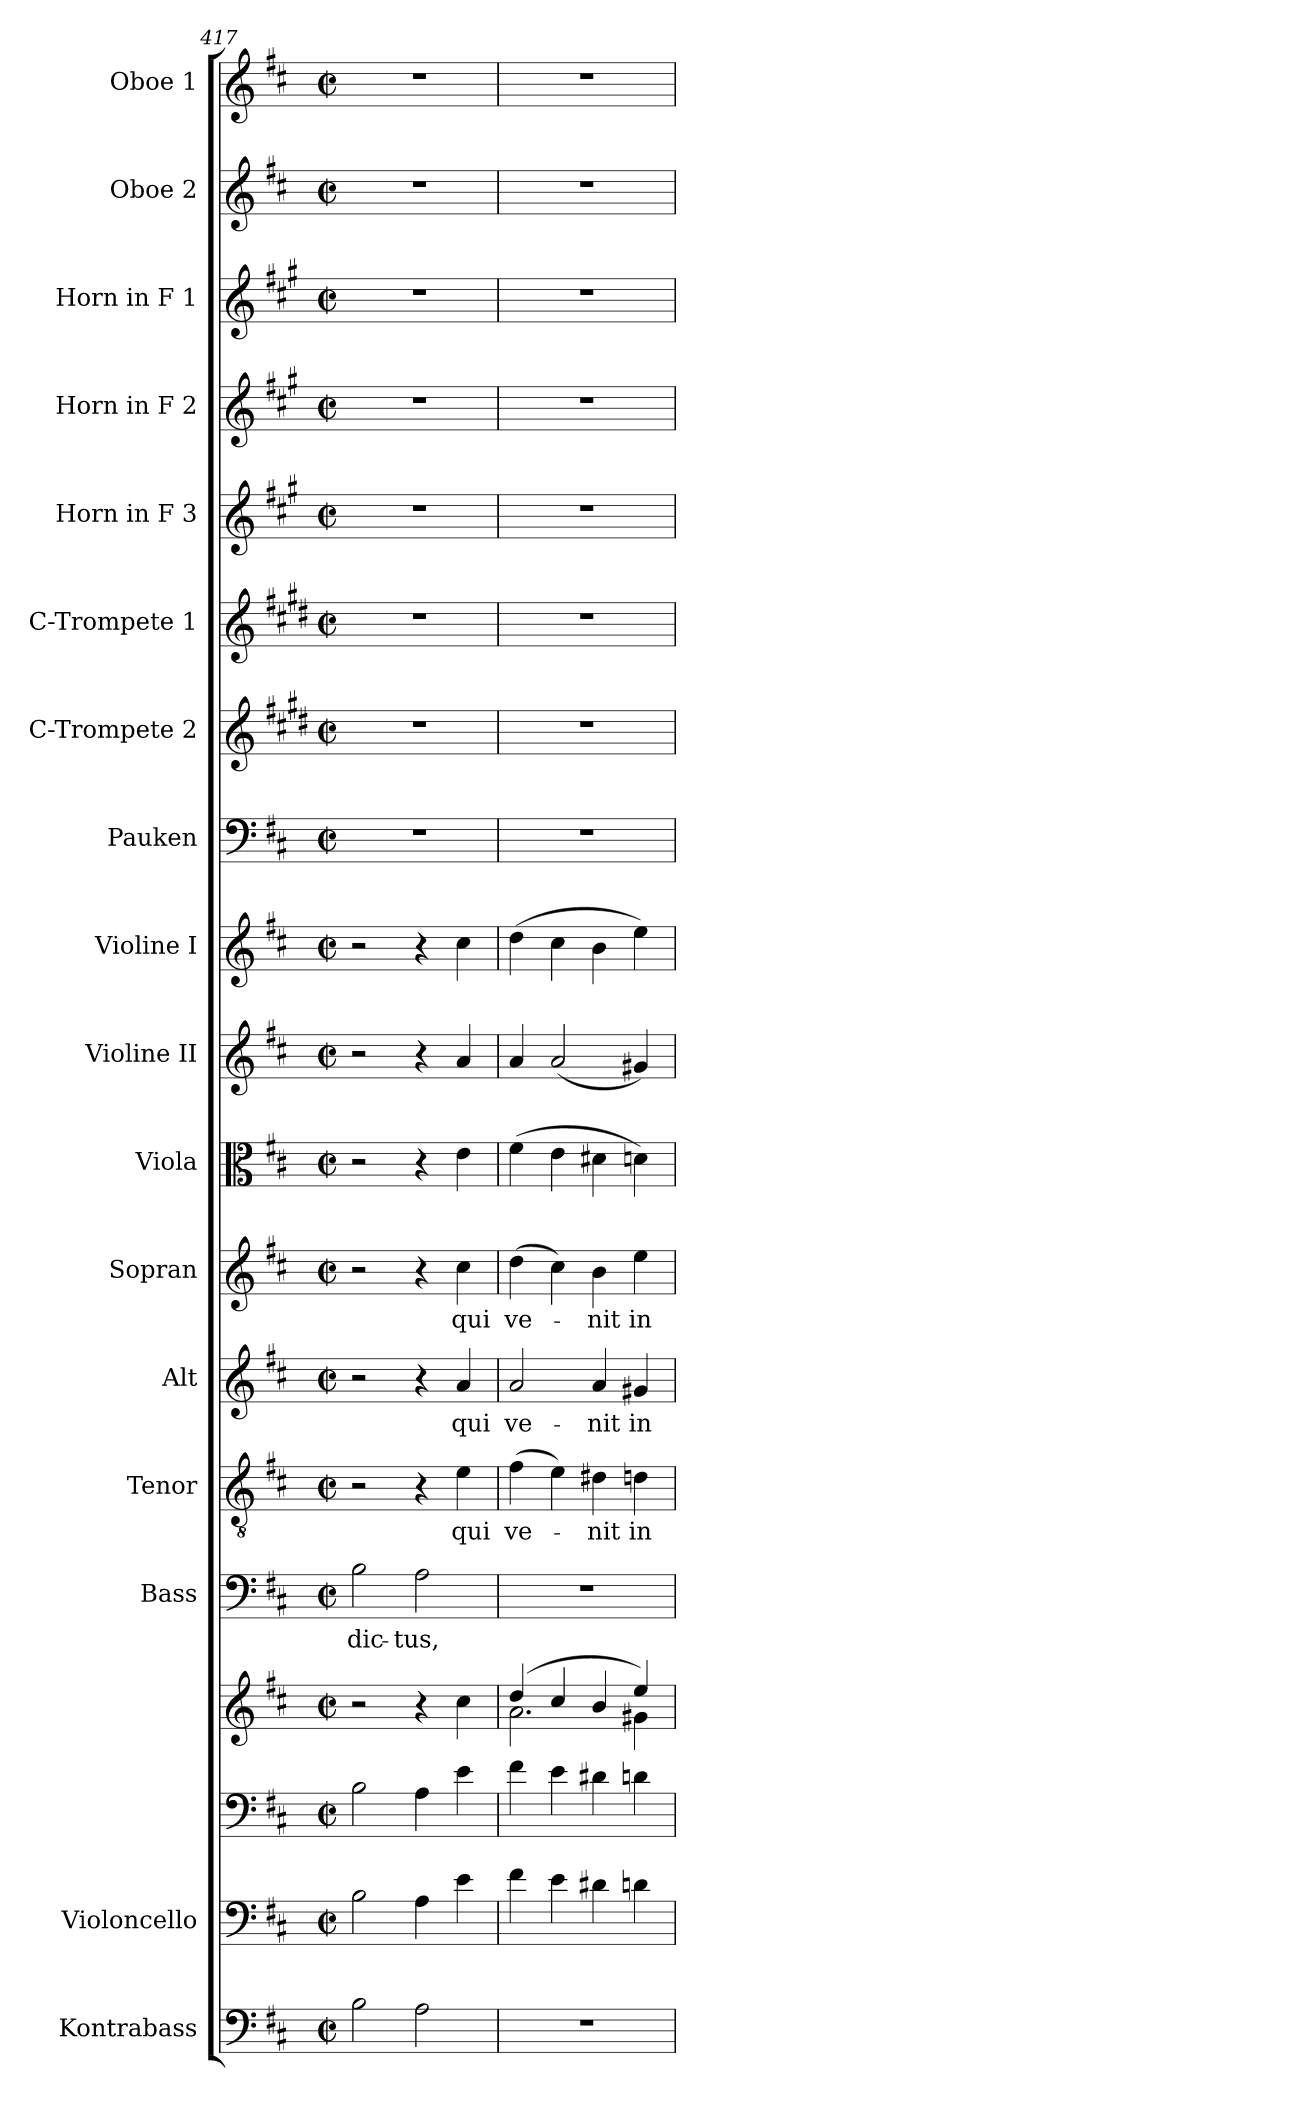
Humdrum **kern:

**kern	**kern	**kern	**kern	**kern	**text	**kern	**text	**kern	**text	**kern	**text	**kern	**kern	**kern	**kern	**kern	**kern	**kern	**kern	**kern	**kern	**kern
*part18	*part17	*part16	*part16	*part15	*part15	*part14	*part14	*part13	*part13	*part12	*part12	*part11	*part10	*part9	*part8	*part7	*part6	*part5	*part4	*part3	*part2	*part1
*staff19	*staff18	*staff17	*staff16	*staff15	*staff15	*staff14	*staff14	*staff13	*staff13	*staff12	*staff12	*staff11	*staff10	*staff9	*staff8	*staff7	*staff6	*staff5	*staff4	*staff3	*staff2	*staff1
*I"Kontrabass	*I"Violoncello	*	*	*I"Bass	*	*I"Tenor	*	*I"Alt	*	*I"Sopran	*	*I"Viola	*I"Violine II	*I"Violine I	*I"Pauken	*I"C-Trompete 2	*I"C-Trompete 1	*I"Horn in F 3	*I"Horn in F 2	*I"Horn in F 1	*I"Oboe 2	*I"Oboe 1
*I'Kb.	*I'Vc.	*	*	*I'B.	*	*I'T.	*	*I'A.	*	*I'S.	*	*I'Vla.	*I'Vl. II	*I'Vl. I	*I'Pk.	*I'C Trp. 2	*I'C Trp. 1	*	*	*	*I'Ob. 2	*I'Ob. 1
*clefF4	*clefF4	*clefF4	*clefG2	*clefF4	*	*clefGv2	*	*clefG2	*	*clefG2	*	*clefC3	*clefG2	*clefG2	*clefF4	*clefG2	*clefG2	*clefG2	*clefG2	*clefG2	*clefG2	*clefG2
*ITrd7c12	*	*	*	*	*	*	*	*	*	*	*	*	*	*	*	*ITrd1c2	*ITrd1c2	*ITrd4c7	*ITrd4c7	*ITrd4c7	*	*
*k[f#c#]	*k[f#c#]	*k[f#c#]	*k[f#c#]	*k[f#c#]	*	*k[f#c#]	*	*k[f#c#]	*	*k[f#c#]	*	*k[f#c#]	*k[f#c#]	*k[f#c#]	*k[f#c#]	*k[f#c#]	*k[f#c#]	*k[f#c#]	*k[f#c#]	*k[f#c#]	*k[f#c#]	*k[f#c#]
*D:	*D:	*D:	*D:	*D:	*	*D:	*	*D:	*	*D:	*	*D:	*D:	*D:	*D:	*D:	*D:	*D:	*D:	*D:	*D:	*D:
*M2/2	*M2/2	*M2/2	*M2/2	*M2/2	*	*M2/2	*	*M2/2	*	*M2/2	*	*M2/2	*M2/2	*M2/2	*M2/2	*M2/2	*M2/2	*M2/2	*M2/2	*M2/2	*M2/2	*M2/2
*met(c|)	*met(c|)	*met(c|)	*met(c|)	*met(c|)	*	*met(c|)	*	*met(c|)	*	*met(c|)	*	*met(c|)	*met(c|)	*met(c|)	*met(c|)	*met(c|)	*met(c|)	*met(c|)	*met(c|)	*met(c|)	*met(c|)	*met(c|)
=417	=417	=417	=417	=417	=417	=417	=417	=417	=417	=417	=417	=417	=417	=417	=417	=417	=417	=417	=417	=417	=417	=417
!	!	!	!	!	!LO:LY:b	!	!	!	!	!	!	!	!	!	!	!	!	!	!	!	!	!
2BB\	2B\	2B\	2r	2B\	-dic-	2r	.	2r	.	2r	.	2r	2r	2r	1r	1r	1r	1r	1r	1r	1r	1r
!	!	!	!	!	!LO:LY:b	!	!	!	!	!	!	!	!	!	!	!	!	!	!	!	!	!
2AA\	4A\	4A\	4r	2A\	-tus,	4r	.	4r	.	4r	.	4r	4r	4r	.	.	.	.	.	.	.	.
!	!	!	!	!	!	!	!LO:LY:b	!	!LO:LY:b	!	!LO:LY:b	!	!	!	!	!	!	!	!	!	!	!
.	4e\	4e\	4cc#\	.	.	4e\	qui	4a/	qui	4cc#\	qui	4e\	4a/	4cc#\	.	.	.	.	.	.	.	.
=418	=418	=418	=418	=418	=418	=418	=418	=418	=418	=418	=418	=418	=418	=418	=418	=418	=418	=418	=418	=418	=418	=418
*	*	*	*^	*	*	*	*	*	*	*	*	*	*	*	*	*	*	*	*	*	*	*
!	!	!	!	!	!	!	!	!LO:LY:b	!	!LO:LY:b	!	!LO:LY:b	!	!	!	!	!	!	!	!	!	!	!
1r	4f#\	4f#\	(4dd/	2.a\	1r	.	(>4f#\	ve-	2a/	ve-	(>4dd\	ve-	(>4f#\	4a/	(>4dd\	1r	1r	1r	1r	1r	1r	1r	1r
.	4e\	4e\	4cc#/	.	.	.	4e\)	.	.	.	4cc#\)	.	4e\	(<2a/	4cc#\	.	.	.	.	.	.	.	.
!	!	!	!	!	!	!	!	!LO:LY:b	!	!LO:LY:b	!	!LO:LY:b	!	!	!	!	!	!	!	!	!	!	!
.	4d#X\	4d#X\	4b/	.	.	.	4d#X\	-nit	4a/	-nit	4b\	-nit	4d#X\	.	4b\	.	.	.	.	.	.	.	.
!	!	!	!	!	!	!	!	!LO:LY:b	!	!LO:LY:b	!	!LO:LY:b	!	!	!	!	!	!	!	!	!	!	!
.	4dn\	4dn\	4ee/)	4g#X\	.	.	4dn\	in	4g#X/	in	4ee\	in	4dn\)	4g#X/)	4ee\)	.	.	.	.	.	.	.	.
*	*	*	*v	*v	*	*	*	*	*	*	*	*	*	*	*	*	*	*	*	*	*	*	*
=	=	=	=	=	=	=	=	=	=	=	=	=	=	=	=	=	=	=	=	=	=	=
*-	*-	*-	*-	*-	*-	*-	*-	*-	*-	*-	*-	*-	*-	*-	*-	*-	*-	*-	*-	*-	*-	*-
